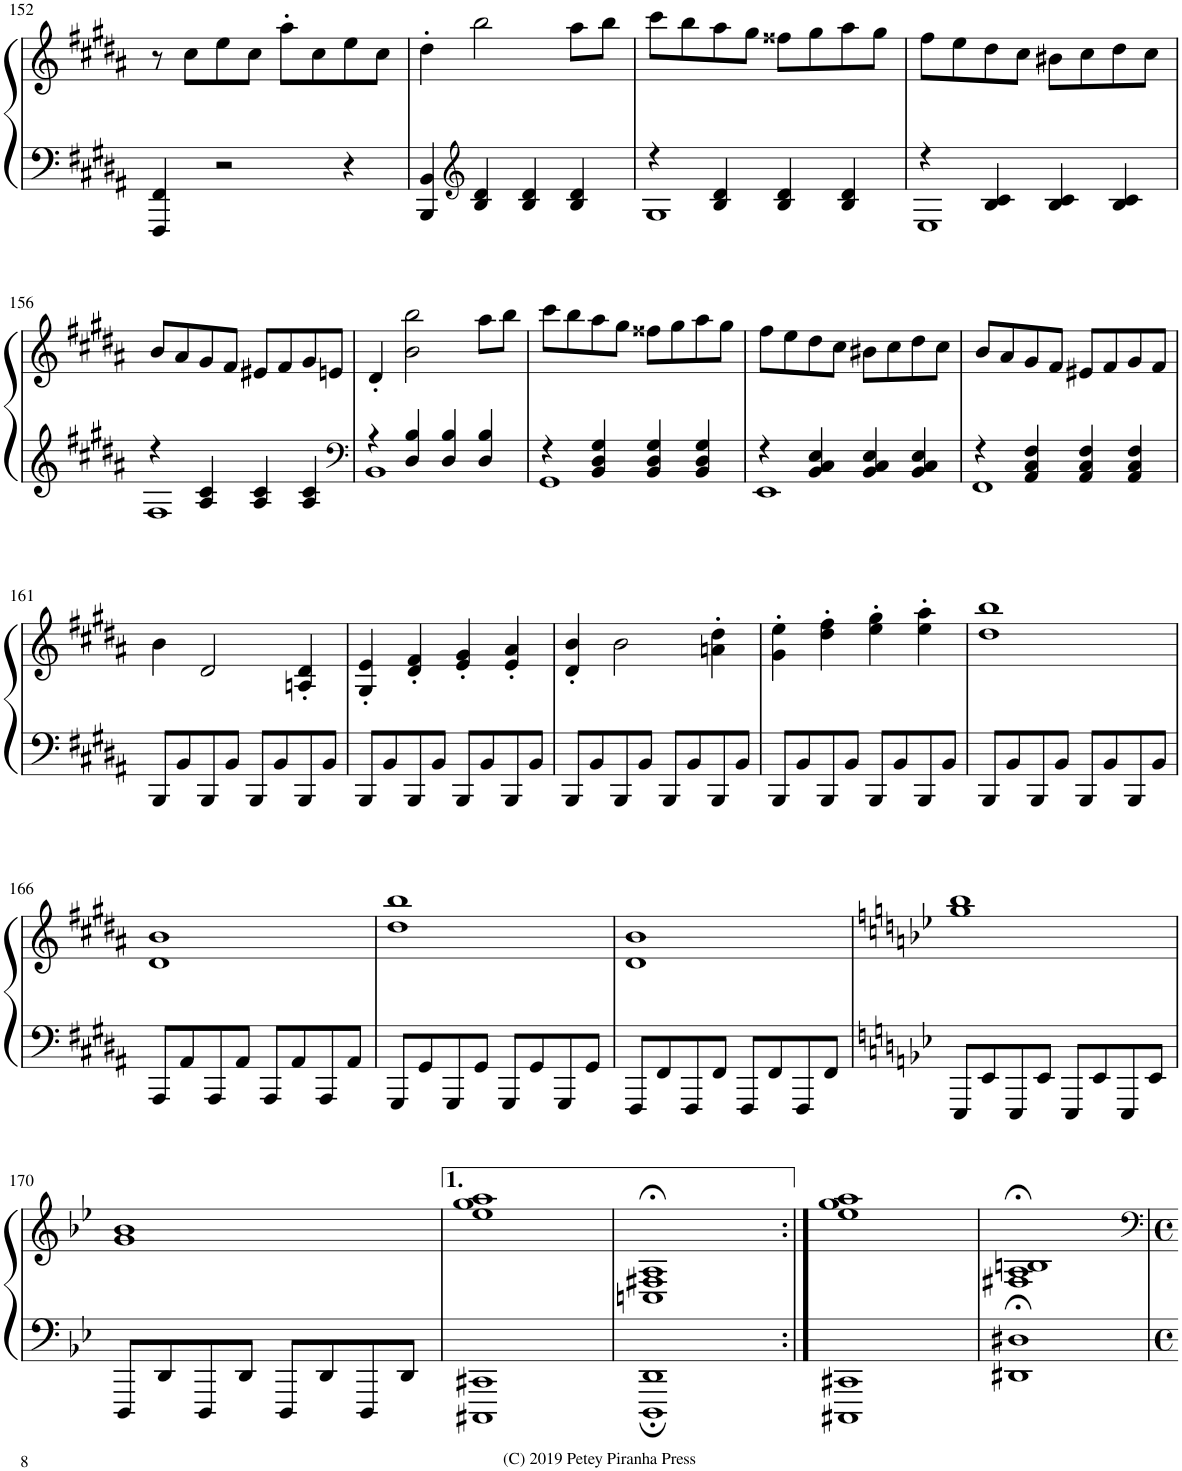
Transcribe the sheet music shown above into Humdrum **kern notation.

**kern	**kern
*part1	*part1
*staff2	*staff1
*I"Piano	*
*I'Pno.	*
!!LO:PB:g=z
*clefF4	*clefG2
*k[f#c#g#d#a#]	*k[f#c#g#d#a#]
*B:	*B:
*M2/2	*M2/2
*met(c|)	*met(c|)
=152	=152
4FFF#/ 4FF#/	8r
.	8cc#\L
2r	8ee\
.	8cc#\J
.	8aa#'\L
.	8cc#\
4r	8ee\
.	8cc#\J
=153	=153
4BBB/ 4BB/	4dd#'\
*clefG2	*
4B/ 4d#/	2bb\
4B/ 4d#/	.
4B/ 4d#/	8aa#\L
.	8bb\J
=154	=154
*^	*
4r	1G#	8ccc#\L
.	.	8bb\
4B/ 4d#/	.	8aa#\
.	.	8gg#\J
4B/ 4d#/	.	8ff##X\L
.	.	8gg#\
4B/ 4d#/	.	8aa#\
.	.	8gg#\J
=155	=155	=155
4r	1E	8ff#\L
.	.	8ee\
4B/ 4c#/	.	8dd#\
.	.	8cc#\J
4B/ 4c#/	.	8b#X\L
.	.	8cc#\
4B/ 4c#/	.	8dd#\
.	.	8cc#\J
!!LO:LB:g=z
=156	=156	=156
4r	1F#	8b/L
.	.	8a#/
4A#/ 4c#/	.	8g#/
.	.	8f#/J
4A#/ 4c#/	.	8e#X/L
.	.	8f#/
4A#/ 4c#/	.	8g#/
.	.	8en/J
=157	=157	=157
*clefF4	*	*
4r	1BB	4d#'/
4D#/ 4B/	.	2b\ 2bb\
4D#/ 4B/	.	.
4D#/ 4B/	.	8aa#\L
.	.	8bb\J
=158	=158	=158
4r	1GG#	8ccc#\L
.	.	8bb\
4BB/ 4D#/ 4G#/	.	8aa#\
.	.	8gg#\J
4BB/ 4D#/ 4G#/	.	8ff##X\L
.	.	8gg#\
4BB/ 4D#/ 4G#/	.	8aa#\
.	.	8gg#\J
=159	=159	=159
4r	1EE	8ff#\L
.	.	8ee\
4BB/ 4C#/ 4E/	.	8dd#\
.	.	8cc#\J
4BB/ 4C#/ 4E/	.	8b#X\L
.	.	8cc#\
4BB/ 4C#/ 4E/	.	8dd#\
.	.	8cc#\J
=160	=160	=160
4r	1FF#	8b/L
.	.	8a#/
4AA#/ 4C#/ 4F#/	.	8g#/
.	.	8f#/J
4AA#/ 4C#/ 4F#/	.	8e#X/L
.	.	8f#/
4AA#/ 4C#/ 4F#/	.	8g#/
.	.	8f#/J
*v	*v	*
!!LO:LB:g=z
=161	=161
8BBB/L	4b\
8BB/	.
8BBB/	2d#/
8BB/J	.
8BBB/L	.
8BB/	.
8BBB/	4An/' 4d#/'
8BB/J	.
=162	=162
8BBB/L	4G#/' 4e/'
8BB/	.
8BBB/	4d#/' 4f#/'
8BB/J	.
8BBB/L	4e/' 4g#/'
8BB/	.
8BBB/	4e/' 4a#/'
8BB/J	.
=163	=163
8BBB/L	4d#/' 4b/'
8BB/	.
8BBB/	2b\
8BB/J	.
8BBB/L	.
8BB/	.
8BBB/	4an\' 4dd#\'
8BB/J	.
=164	=164
8BBB/L	4g#\' 4ee\'
8BB/	.
8BBB/	4dd#\' 4ff#\'
8BB/J	.
8BBB/L	4ee\' 4gg#\'
8BB/	.
8BBB/	4ee\' 4aa#\'
8BB/J	.
=165	=165
8BBB/L	1dd# 1bb
8BB/	.
8BBB/	.
8BB/J	.
8BBB/L	.
8BB/	.
8BBB/	.
8BB/J	.
!!LO:LB:g=z
=166	=166
8AAA#/L	1d# 1b
8AA#/	.
8AAA#/	.
8AA#/J	.
8AAA#/L	.
8AA#/	.
8AAA#/	.
8AA#/J	.
=167	=167
8GGG#/L	1dd# 1bb
8GG#/	.
8GGG#/	.
8GG#/J	.
8GGG#/L	.
8GG#/	.
8GGG#/	.
8GG#/J	.
=168	=168
8FFF#/L	1d# 1b
8FF#/	.
8FFF#/	.
8FF#/J	.
8FFF#/L	.
8FF#/	.
8FFF#/	.
8FF#/J	.
=169	=169
*k[b-e-]	*k[b-e-]
8EEE-/L	1gg 1bb-
8EE-/	.
8EEE-/	.
8EE-/J	.
8EEE-/L	.
8EE-/	.
8EEE-/	.
8EE-/J	.
!!LO:LB:g=z
=170	=170
8DDD/L	1g 1b-
8DD/	.
8DDD/	.
8DD/J	.
8DDD/L	.
8DD/	.
8DDD/	.
8DD/J	.
=171	=171
1CCC#X 1CC#X	1ee- 1gg 1aa
=172	=172
1DDD; 1DD;	1Cn;< 1F#X;< 1A;<
=173:|!	=173:|!
1CCC#X 1CC#X	1ee- 1gg 1aa
=174	=174
1DD#X;< 1D#X;<	1F#X;< 1A;< 1Bn;<
=	=
*-	*-
